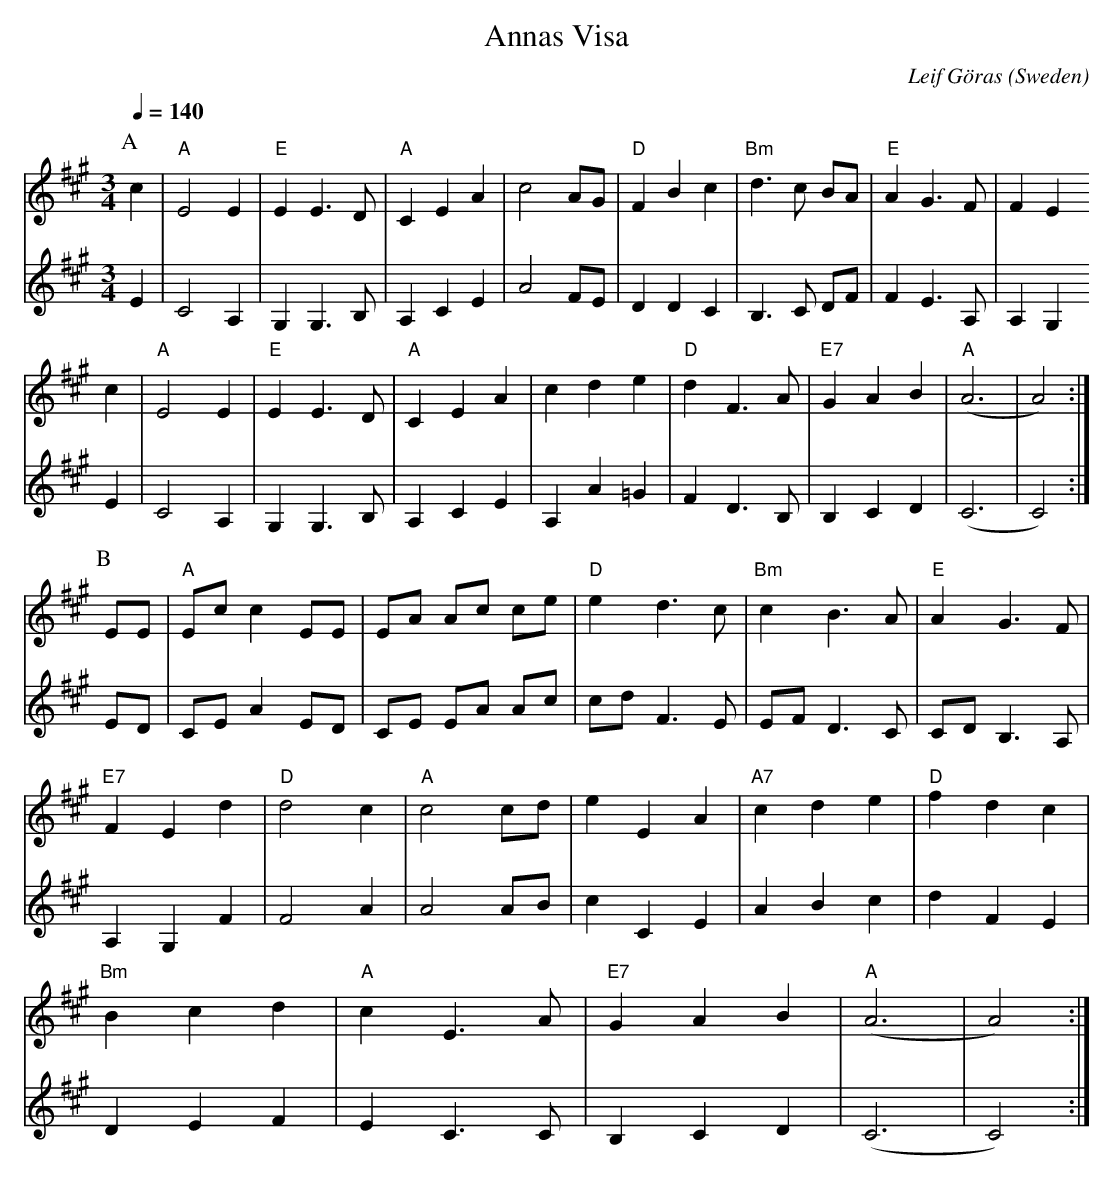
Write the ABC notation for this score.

X:1
T: Annas Visa
C: Leif G\"oras
O: Sweden
M: 3/4
L: 1/4
K: A
Q: 1/4=140
P:A
[V:1] c |"A" E2 E |"E" E E3/ D/ |"A" C E A | c2 A/G/ |"D" F B c |"Bm" d3/ c/ B/A/ |"E" A G3/ F/ | F E
[V:2] E | C2 A, | G, G,3/ B,/ | A, C E | A2 F/E/ | D D C | B,3/ C/ D/F/ | F E3/ A,/ | A, G,
[V:1] c |"A" E2 E |"E" E E3/ D/ |"A" C E A | c d e |"D" d F3/ A/ |"E7" G A B |"A" (A3 | A2) :|
[V:2] E | C2 A, | G, G,3/ B,/ | A, C E | A, A =G | F D3/ B,/ | B, C D | ( C3 | C2) :|
P:B
[V:1] E/E/ |"A" E/c/  c E/E/ | E/A/  A/c/ c/e/ |"D"  e d3/ c/ |"Bm" c B3/ A/ |"E" A G3/ F/ |
[V:2] E/D/ |C/E/ A E/D/ | C/E/ E/A/ A/c/ | c/d/ F3/ E/ | E/F/ D3/ C/ | C/D/ B,3/ A,/ |
[V:1] "E7"F E d |"D" d2 c |"A"c2  c/d/ | e E A |"A7" c d e |"D" f d c |
[V:2] A, G, F | F2 A | A2 A/B/ | c C E | A B c | d F E |
[V:1] "Bm"B c d |"A" c E3/ A/ |"E7" G A B |"A" (A3 | A2) :|
[V:2] D E F | E C3/ C/ | B, C D | (C3 | C2 ) :|
